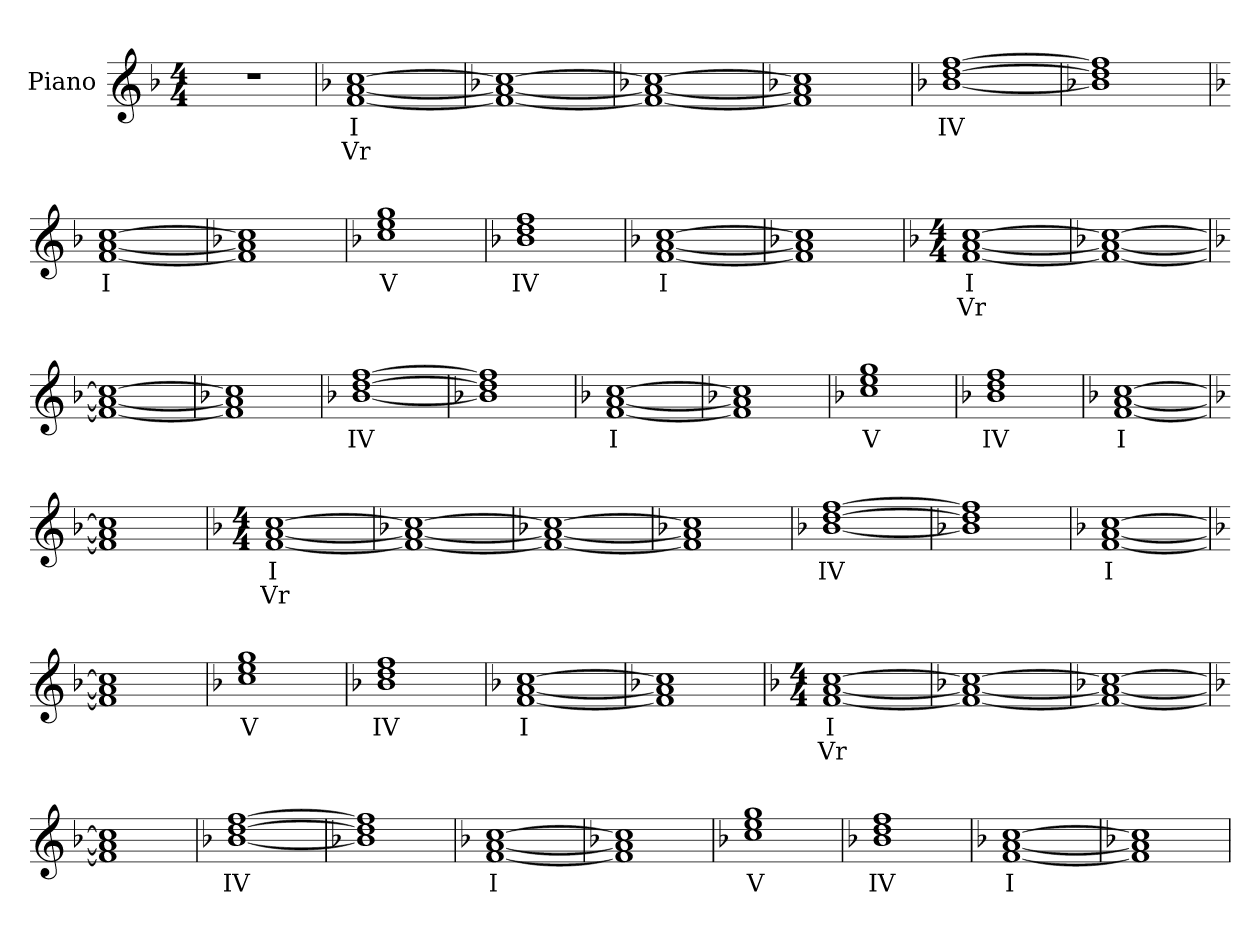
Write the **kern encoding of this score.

**kern	**text	**text
*part1	*part1	*part1
*staff1	*staff1	*staff1
*I"Piano	*	*
*I'Pno	*	*
*k[b-]	*	*
*F:	*	*
*M4/4	*	*
=	=	=
1r	.	.
=	=	=
*k[b-]	*	*
*F:	*	*
[1f [1a [1cc	I	Vr
=	=	=
*k[b-]	*	*
*F:	*	*
1f_ 1a_ 1cc_	.	.
=	=	=
*k[b-]	*	*
*F:	*	*
1f_ 1a_ 1cc_	.	.
=	=	=
*k[b-]	*	*
*F:	*	*
1f] 1a] 1cc]	.	.
=	=	=
*k[b-]	*	*
*F:	*	*
[1b- [1dd [1ff	IV	.
=	=	=
*k[b-]	*	*
*F:	*	*
1b-] 1dd] 1ff]	.	.
=	=	=
*k[b-]	*	*
*F:	*	*
[1f [1a [1cc	I	.
=	=	=
*k[b-]	*	*
*F:	*	*
1f] 1a] 1cc]	.	.
=	=	=
*k[b-]	*	*
*F:	*	*
1cc 1ee 1gg	V	.
=	=	=
*k[b-]	*	*
*F:	*	*
1b- 1dd 1ff	IV	.
=	=	=
*k[b-]	*	*
*F:	*	*
[1f [1a [1cc	I	.
=	=	=
*k[b-]	*	*
*F:	*	*
1f] 1a] 1cc]	.	.
=	=	=
*k[b-]	*	*
*F:	*	*
*M4/4	*	*
[1f [1a [1cc	I	Vr
=	=	=
*k[b-]	*	*
*F:	*	*
1f_ 1a_ 1cc_	.	.
=	=	=
*k[b-]	*	*
*F:	*	*
1f_ 1a_ 1cc_	.	.
=	=	=
*k[b-]	*	*
*F:	*	*
1f] 1a] 1cc]	.	.
=	=	=
*k[b-]	*	*
*F:	*	*
[1b- [1dd [1ff	IV	.
=	=	=
*k[b-]	*	*
*F:	*	*
1b-] 1dd] 1ff]	.	.
=	=	=
*k[b-]	*	*
*F:	*	*
[1f [1a [1cc	I	.
=	=	=
*k[b-]	*	*
*F:	*	*
1f] 1a] 1cc]	.	.
=	=	=
*k[b-]	*	*
*F:	*	*
1cc 1ee 1gg	V	.
=	=	=
*k[b-]	*	*
*F:	*	*
1b- 1dd 1ff	IV	.
=	=	=
*k[b-]	*	*
*F:	*	*
[1f [1a [1cc	I	.
=	=	=
*k[b-]	*	*
*F:	*	*
1f] 1a] 1cc]	.	.
=	=	=
*k[b-]	*	*
*F:	*	*
*M4/4	*	*
[1f [1a [1cc	I	Vr
=	=	=
*k[b-]	*	*
*F:	*	*
1f_ 1a_ 1cc_	.	.
=	=	=
*k[b-]	*	*
*F:	*	*
1f_ 1a_ 1cc_	.	.
=	=	=
*k[b-]	*	*
*F:	*	*
1f] 1a] 1cc]	.	.
=	=	=
*k[b-]	*	*
*F:	*	*
[1b- [1dd [1ff	IV	.
=	=	=
*k[b-]	*	*
*F:	*	*
1b-] 1dd] 1ff]	.	.
=	=	=
*k[b-]	*	*
*F:	*	*
[1f [1a [1cc	I	.
=	=	=
*k[b-]	*	*
*F:	*	*
1f] 1a] 1cc]	.	.
=	=	=
*k[b-]	*	*
*F:	*	*
1cc 1ee 1gg	V	.
=	=	=
*k[b-]	*	*
*F:	*	*
1b- 1dd 1ff	IV	.
=	=	=
*k[b-]	*	*
*F:	*	*
[1f [1a [1cc	I	.
=	=	=
*k[b-]	*	*
*F:	*	*
1f] 1a] 1cc]	.	.
=	=	=
*k[b-]	*	*
*F:	*	*
*M4/4	*	*
[1f [1a [1cc	I	Vr
=	=	=
*k[b-]	*	*
*F:	*	*
1f_ 1a_ 1cc_	.	.
=	=	=
*k[b-]	*	*
*F:	*	*
1f_ 1a_ 1cc_	.	.
=	=	=
*k[b-]	*	*
*F:	*	*
1f] 1a] 1cc]	.	.
=	=	=
*k[b-]	*	*
*F:	*	*
[1b- [1dd [1ff	IV	.
=	=	=
*k[b-]	*	*
*F:	*	*
1b-] 1dd] 1ff]	.	.
=	=	=
*k[b-]	*	*
*F:	*	*
[1f [1a [1cc	I	.
=	=	=
*k[b-]	*	*
*F:	*	*
1f] 1a] 1cc]	.	.
=	=	=
*k[b-]	*	*
*F:	*	*
1cc 1ee 1gg	V	.
=	=	=
*k[b-]	*	*
*F:	*	*
1b- 1dd 1ff	IV	.
=	=	=
*k[b-]	*	*
*F:	*	*
[1f [1a [1cc	I	.
=	=	=
*k[b-]	*	*
*F:	*	*
1f] 1a] 1cc]	.	.
=	=	=
*-	*-	*-
